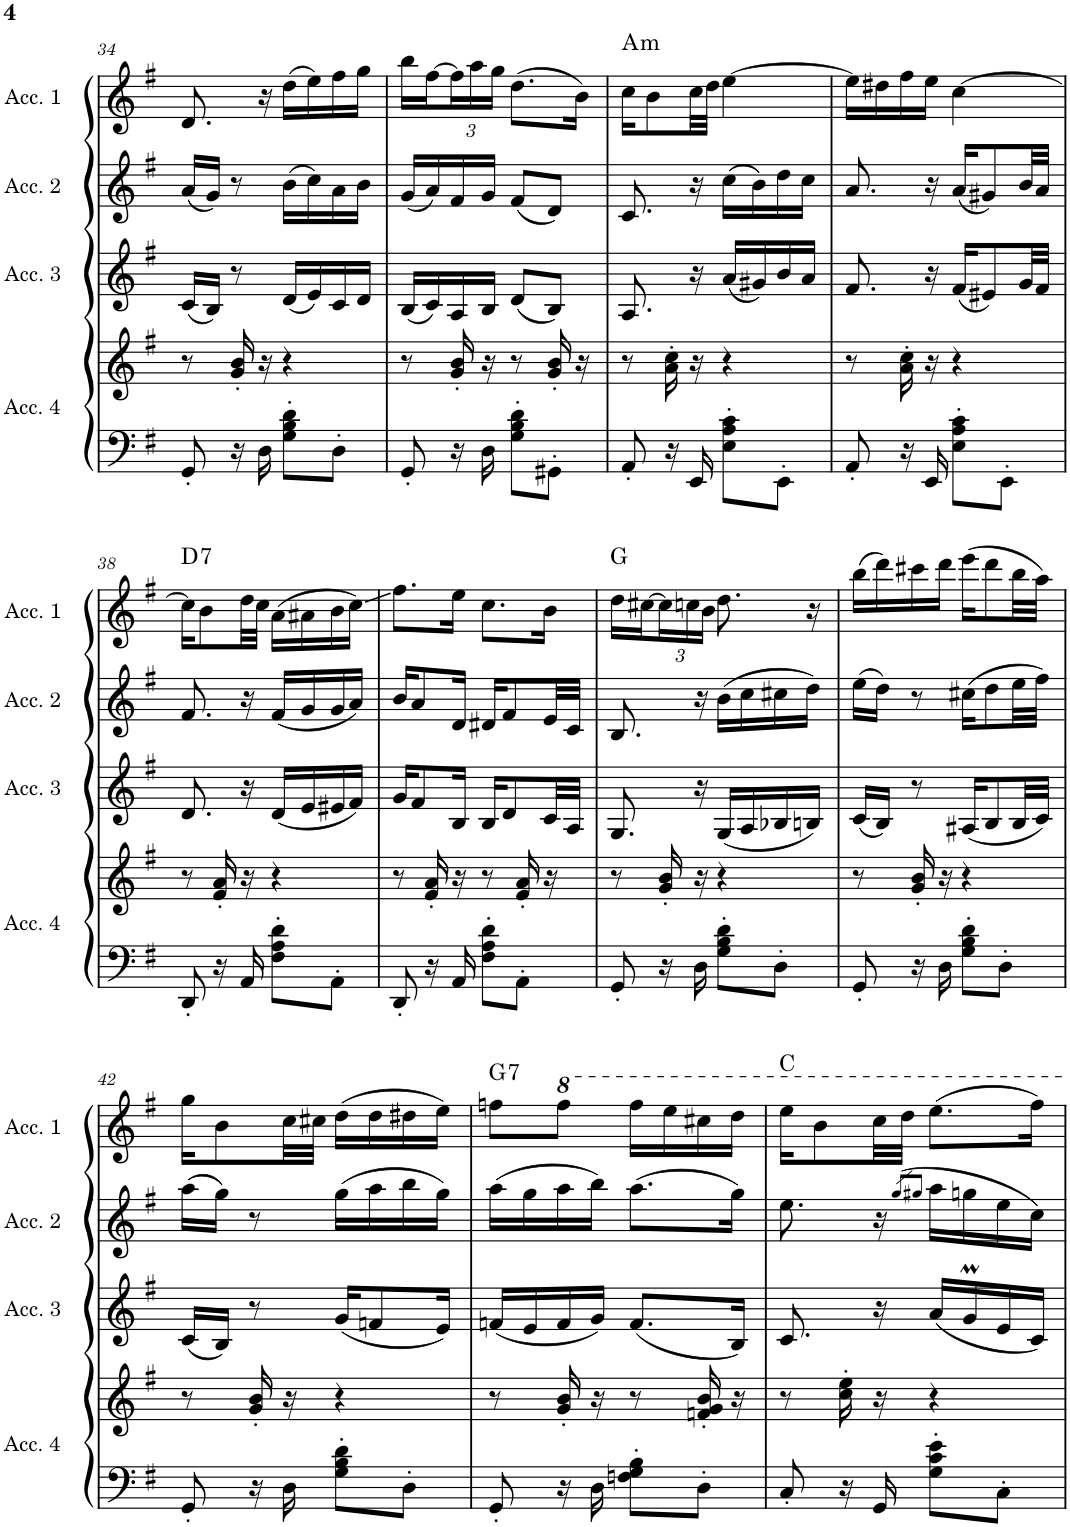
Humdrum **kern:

**kern	**kern	**kern	**kern	**kern	**harte
*part4	*part4	*part3	*part2	*part1	*part1
*staff5	*staff4	*staff3	*staff2	*staff1	*
*I"Accordion 4	*	*I"Accordion 3	*I"Accordion 2	*I"Accordion 1	*
*I'Acc. 4	*	*I'Acc. 3	*I'Acc. 2	*I'Acc. 1	*
!!LO:PB:g=z
*clefF4	*clefG2	*clefG2	*clefG2	*clefG2	*
*k[f#]	*k[f#]	*k[f#]	*k[f#]	*k[f#]	*
*M2/4	*M2/4	*M2/4	*M2/4	*M2/4	*
=34	=34	=34	=34	=34	=34
8GG'/	8r	(16c/LL	(16a/LL	8.d/	.
.	.	16B/JJ)	16g/JJ)	.	.
16r	16g/' 16b/'	8r	8r	.	.
16D\	16r	.	.	16r	.
8G\' 8B\' 8d\'L	4r	(16d/LL	(16b\LL	(16dd\LL	.
.	.	16e/)	16cc\)	16ee\)	.
8D'\J	.	16c/	16a\	16ff#\	.
.	.	16d/JJ	16b\JJ	16gg\JJ	.
=35	=35	=35	=35	=35	=35
8GG'/	8r	(16B/LL	(16g/LL	16bb\LL	.
.	.	16c/)	16a/)	[16ff#\	.
*	*	*	*	*Xbrackettup	*
16r	16g/' 16b/'	16A/	16f#/	24ff#\]	.
.	.	.	.	24aa\	.
16D\	16r	16B/JJ	16g/JJ	.	.
.	.	.	.	24gg\JJ	.
8G\' 8B\' 8d\'L	8r	(8d/L	(8f#/L	(8.dd\L	.
8GG#X'\J	16g/' 16b/'	8B/J)	8d/J)	.	.
.	16r	.	.	16b\Jk)	.
=36	=36	=36	=36	=36	=36
!	!	!	!	!	!LO:H:kt=m
8AA'/	8r	8.A/	8.c/	16cc\KL	A:min
.	.	.	.	8b\	.
16r	16a\' 16cc\'	.	.	.	.
16EE/	16r	16r	16r	32cc\LL	.
.	.	.	.	32dd\JJJ	.
8E\' 8A\' 8c\'L	4r	(16a/LL	(16cc\LL	[4ee\	.
.	.	16g#X/)	16b\)	.	.
8EE'\J	.	16b/	16dd\	.	.
.	.	16a/JJ	16cc\JJ	.	.
=37	=37	=37	=37	=37	=37
8AA'/	8r	8.f#/	8.a/	16ee\LL]	.
.	.	.	.	16dd#X\	.
16r	16a\' 16cc\'	.	.	16ff#\	.
16EE/	16r	16r	16r	16ee\JJ	.
8E\' 8A\' 8c\'L	4r	(16f#/KL	(16a/KL	[4cc\	.
.	.	8e#X/)	8g#X/)	.	.
8EE'\J	.	.	.	.	.
.	.	32g/LL	32b/LL	.	.
.	.	32f#/JJJ	32a/JJJ	.	.
!!LO:LB:g=z
=38	=38	=38	=38	=38	=38
!	!	!	!	!	!LO:H:kt=7
8DD'/	8r	8.d/	8.f#/	16cc\KL]	D:7
.	.	.	.	8b\	.
16r	16f#/' 16a/'	.	.	.	.
16AA/	16r	16r	16r	32dd\LL	.
.	.	.	.	32cc\JJJ	.
8F#\' 8A\' 8d\'L	4r	(16d/LL	(16f#/LL	(16a\LL	.
.	.	16e/	16g/	16a#X\	.
8AA'\J	.	16e#X/	16g/	16b\	.
.	.	16f#/JJ)	16a/JJ)	16cc\JJ)	.
=39	=39	=39	=39	=39	=39
8DD'/	8r	16g/KL	16b/KL	8.ff#\L	.
.	.	8f#/	8a/	.	.
16r	16f#/' 16a/'	.	.	.	.
16AA/	16r	16B/Jk	16d/Jk	16ee\Jk	.
8F#\' 8A\' 8d\'L	8r	16B/KL	16d#X/KL	8.cc\L	.
.	.	8d/	8f#/	.	.
8AA'\J	16f#/' 16a/'	.	.	.	.
.	16r	32c/LL	32e/LL	16b\Jk	.
.	.	32A/JJJ	32c/JJJ	.	.
=40	=40	=40	=40	=40	=40
8GG'/	8r	8.G/	8.B/	16dd\LL	G:maj
.	.	.	.	[16cc#X\	.
16r	16g/' 16b/'	.	.	24cc#\]	.
.	.	.	.	24ccn\	.
16D\	16r	16r	16r	.	.
.	.	.	.	24b\JJ	.
8G\' 8B\' 8d\'L	4r	(16G/LL	(16b\LL	8.dd\	.
.	.	16A/	16cc\	.	.
8D'\J	.	16B-X/	16cc#X\	.	.
.	.	16Bn/JJ)	16dd\JJ)	16r	.
=41	=41	=41	=41	=41	=41
8GG'/	8r	(16c/LL	(16ee\LL	(16bb\LL	.
.	.	16B/JJ)	16dd\JJ)	16ddd\)	.
16r	16g/' 16b/'	8r	8r	16ccc#X\	.
16D\	16r	.	.	16ddd\JJ	.
8G\' 8B\' 8d\'L	4r	(16A#X/KL	(16cc#X\KL	(16eee\KL	.
.	.	8B/	8dd\	8ddd\	.
8D'\J	.	.	.	.	.
.	.	32B/LL	32ee\LL	32bb\LL	.
.	.	32c/JJJ)	32ff#\JJJ)	32aa\JJJ)	.
!!LO:LB:g=z
=42	=42	=42	=42	=42	=42
8GG'/	8r	(16c/LL	(16aa\LL	16gg\KL	.
.	.	16B/JJ)	16gg\JJ)	8b\	.
16r	16g/' 16b/'	8r	8r	.	.
16D\	16r	.	.	32cc\LL	.
.	.	.	.	32cc#X\JJJ	.
8G\' 8B\' 8d\'L	4r	(16g/KL	(16gg\LL	(16dd\LL	.
.	.	8fn/	16aa\	16dd\	.
8D'\J	.	.	16bb\	16dd#X\	.
.	.	16e/Jk)	16gg\JJ)	16ee\JJ)	.
=43	=43	=43	=43	=43	=43
!	!	!	!	!	!LO:H:kt=7
8GG'/	8r	(16fn/LL	(16aa\LL	8ffn\L	G:7
.	.	16e/	16gg\	.	.
16r	16g/' 16b/'	16f/	16aa\	8fff\J	.
16D\	16r	16g/JJ)	16bb\JJ)	.	.
8Fn\' 8G\' 8B\'L	8r	(8.f/L	(8.aa\L	16fff\LL	.
.	.	.	.	16eee\	.
8D'\J	16fn/' 16g/' 16b/'	.	.	16ccc#X\	.
.	16r	16B/Jk)	16gg\Jk)	16ddd\JJ	.
=44	=44	=44	=44	=44	=44
8C'/	8r	8.c/	8.ee\	16eee\KL	C:maj
.	.	.	.	8bb\	.
16r	16cc\' 16ee\'	.	.	.	.
16GG/	16r	16r	16r	32ccc\LL	.
.	.	.	.	32ddd\JJJ	.
.	.	.	(8qgg/L	.	.
.	.	.	8qgg#X/J	.	.
8G\' 8c\' 8e\'L	4r	(16a/LL	16aa\LL	(8.eee\L	.
.	.	16gM/	16ggn\	.	.
8C'\J	.	16e/	16ee\	.	.
.	.	16c/JJ)	16cc\JJ)	16fff#\Jk)	.
=	=	=	=	=	=
*-	*-	*-	*-	*-	*-
